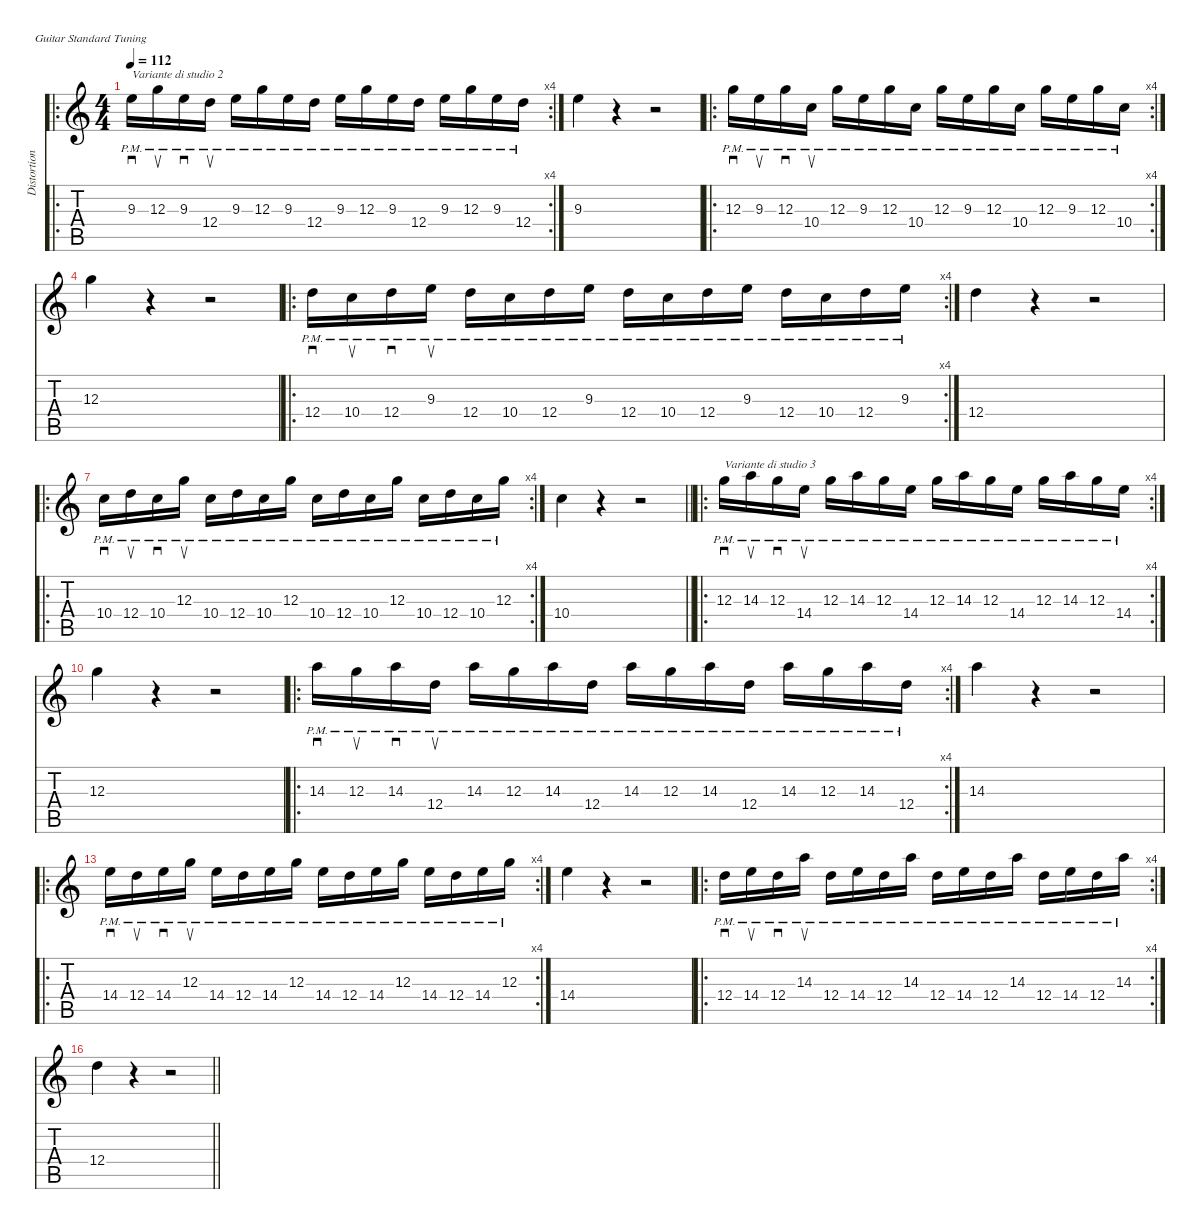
\defaultSystemsLayout 4
\hideDynamics
\bracketExtendMode nobrackets
\otherSystemsTrackNameOrientation horizontal
\defaultBarNumberDisplay FirstOfSystem
\track ("Distortion Guitar" "Distortion") {instrument distortionguitar}
\staff {score tabs}
\tuning (E4 B3 G3 D3 A2 E2)
\ro
\rc 4
\ts (4 4)
\tempo 112
\clef g2
\ks c
9.3{pm}.16{sd txt "Variante di studio 2" dy mf beam Down} 12.3{pm}.16{su beam Down} 9.3{pm}.16{sd beam Down} 12.4{pm}.16{su beam Down} 9.3{pm}.16{beam Down} 12.3{pm}.16{beam Down} 9.3{pm}.16{beam Down} 12.4{pm}.16{beam Down} 9.3{pm}.16{beam Down} 12.3{pm}.16{beam Down} 9.3{pm}.16{beam Down} 12.4{pm}.16{beam Down} 9.3{pm}.16{beam Down} 12.3{pm}.16{beam Down} 9.3{pm}.16{beam Down} 12.4{pm}.16{beam Down} |
9.3.4{beam Down} r.4{beam Down} r.2{beam Down} |
\ro
\rc 4
12.3{pm}.16{sd beam Down} 9.3{pm}.16{su beam Down} 12.3{pm}.16{sd beam Down} 10.4{pm}.16{su beam Down} 12.3{pm}.16{beam Down} 9.3{pm}.16{beam Down} 12.3{pm}.16{beam Down} 10.4{pm}.16{beam Down} 12.3{pm}.16{beam Down} 9.3{pm}.16{beam Down} 12.3{pm}.16{beam Down} 10.4{pm}.16{beam Down} 12.3{pm}.16{beam Down} 9.3{pm}.16{beam Down} 12.3{pm}.16{beam Down} 10.4{pm}.16{beam Down} |
12.3.4{beam Down} r.4{beam Down} r.2{beam Down} |
\ro
\rc 4
12.4{pm}.16{sd beam Down} 10.4{pm}.16{su beam Down} 12.4{pm}.16{sd beam Down} 9.3{pm}.16{su beam Down} 12.4{pm}.16{beam Down} 10.4{pm}.16{beam Down} 12.4{pm}.16{beam Down} 9.3{pm}.16{beam Down} 12.4{pm}.16{beam Down} 10.4{pm}.16{beam Down} 12.4{pm}.16{beam Down} 9.3{pm}.16{beam Down} 12.4{pm}.16{beam Down} 10.4{pm}.16{beam Down} 12.4{pm}.16{beam Down} 9.3{pm}.16{beam Down} |
12.4.4{beam Down} r.4{beam Down} r.2{beam Down} |
\ro
\rc 4
10.4{pm}.16{sd beam Down} 12.4{pm}.16{su beam Down} 10.4{pm}.16{sd beam Down} 12.3{pm}.16{su beam Down} 10.4{pm}.16{beam Down} 12.4{pm}.16{beam Down} 10.4{pm}.16{beam Down} 12.3{pm}.16{beam Down} 10.4{pm}.16{beam Down} 12.4{pm}.16{beam Down} 10.4{pm}.16{beam Down} 12.3{pm}.16{beam Down} 10.4{pm}.16{beam Down} 12.4{pm}.16{beam Down} 10.4{pm}.16{beam Down} 12.3{pm}.16{beam Down} |
\barLineRight lightlight
10.4.4{beam Down} r.4{beam Down} r.2{beam Down} |
\ro
\rc 4
12.3{pm}.16{sd txt "Variante di studio 3" beam Down} 14.3{pm}.16{su beam Down} 12.3{pm}.16{sd beam Down} 14.4{pm}.16{su beam Down} 12.3{pm}.16{beam Down} 14.3{pm}.16{beam Down} 12.3{pm}.16{beam Down} 14.4{pm}.16{beam Down} 12.3{pm}.16{beam Down} 14.3{pm}.16{beam Down} 12.3{pm}.16{beam Down} 14.4{pm}.16{beam Down} 12.3{pm}.16{beam Down} 14.3{pm}.16{beam Down} 12.3{pm}.16{beam Down} 14.4{pm}.16{beam Down} |
12.3.4{beam Down} r.4{beam Down} r.2{beam Down} |
\ro
\rc 4
14.3{pm}.16{sd beam Down} 12.3{pm}.16{su beam Down} 14.3{pm}.16{sd beam Down} 12.4{pm}.16{su beam Down} 14.3{pm}.16{beam Down} 12.3{pm}.16{beam Down} 14.3{pm}.16{beam Down} 12.4{pm}.16{beam Down} 14.3{pm}.16{beam Down} 12.3{pm}.16{beam Down} 14.3{pm}.16{beam Down} 12.4{pm}.16{beam Down} 14.3{pm}.16{beam Down} 12.3{pm}.16{beam Down} 14.3{pm}.16{beam Down} 12.4{pm}.16{beam Down} |
14.3.4{beam Down} r.4{beam Down} r.2{beam Down} |
\ro
\rc 4
14.4{pm}.16{sd beam Down} 12.4{pm}.16{su beam Down} 14.4{pm}.16{sd beam Down} 12.3{pm}.16{su beam Down} 14.4{pm}.16{beam Down} 12.4{pm}.16{beam Down} 14.4{pm}.16{beam Down} 12.3{pm}.16{beam Down} 14.4{pm}.16{beam Down} 12.4{pm}.16{beam Down} 14.4{pm}.16{beam Down} 12.3{pm}.16{beam Down} 14.4{pm}.16{beam Down} 12.4{pm}.16{beam Down} 14.4{pm}.16{beam Down} 12.3{pm}.16{beam Down} |
14.4.4{beam Down} r.4{beam Down} r.2{beam Down} |
\ro
\rc 4
12.4{pm}.16{sd beam Down} 14.4{pm}.16{su beam Down} 12.4{pm}.16{sd beam Down} 14.3{pm}.16{su beam Down} 12.4{pm}.16{beam Down} 14.4{pm}.16{beam Down} 12.4{pm}.16{beam Down} 14.3{pm}.16{beam Down} 12.4{pm}.16{beam Down} 14.4{pm}.16{beam Down} 12.4{pm}.16{beam Down} 14.3{pm}.16{beam Down} 12.4{pm}.16{beam Down} 14.4{pm}.16{beam Down} 12.4{pm}.16{beam Down} 14.3{pm}.16{beam Down} |
\barLineRight lightlight
12.4.4{beam Down} r.4{beam Down} r.2{beam Down}
